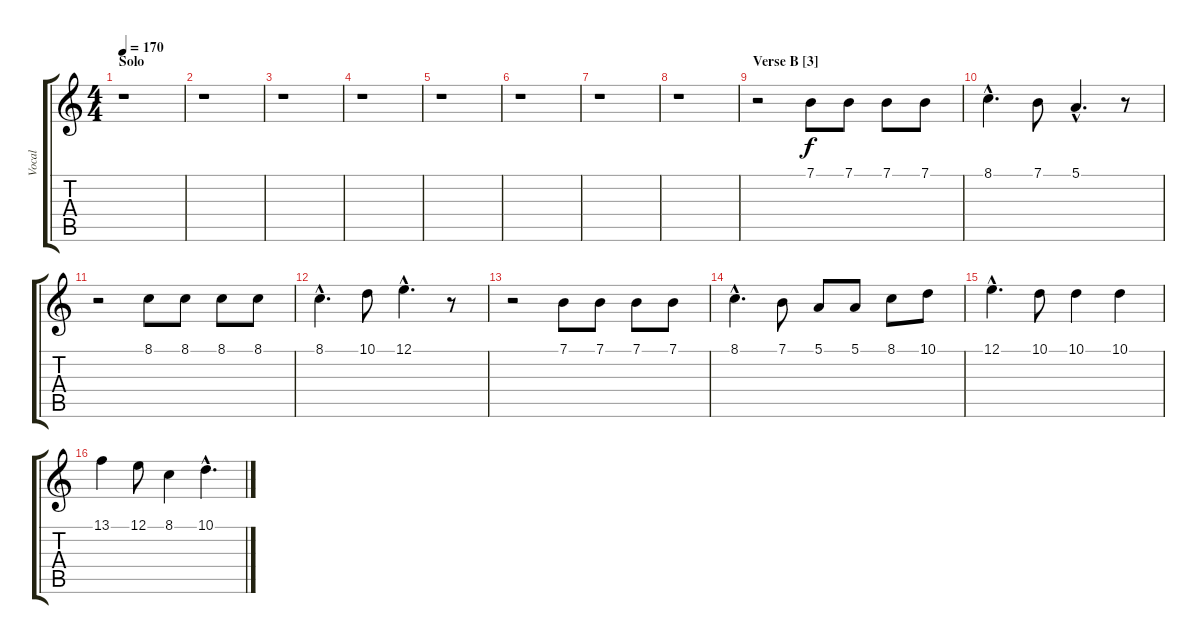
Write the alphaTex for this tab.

\track ("Vocal" "Vocal") {instrument trumpet}
\staff {score tabs}
\tuning (E4 B3 G3 D3 A2 E2) {hide}
\ts (4 4)
\section ("" "Solo")
\tempo 170
\clef g2
\ks c
r.1{dy f} |
r.1 |
r.1 |
r.1 |
r.1 |
r.1 |
r.1 |
r.1 |
\section ("" "Verse B [3]")
r.2 7.1.8 7.1.8 7.1.8 7.1.8 |
8.1{hac}.4{d} 7.1.8 5.1{hac}.4{d} r.8 |
r.2 8.1.8 8.1.8 8.1.8 8.1.8 |
8.1{hac}.4{d} 10.1.8 12.1{hac}.4{d} r.8 |
r.2 7.1.8 7.1.8 7.1.8 7.1.8 |
8.1{hac}.4{d} 7.1.8 5.1.8 5.1.8 8.1.8 10.1.8 |
12.1{hac}.4{d} 10.1.8 10.1.4 10.1.4 |
13.1.4 12.1.8 8.1.4 10.1{hac}.4{d}
